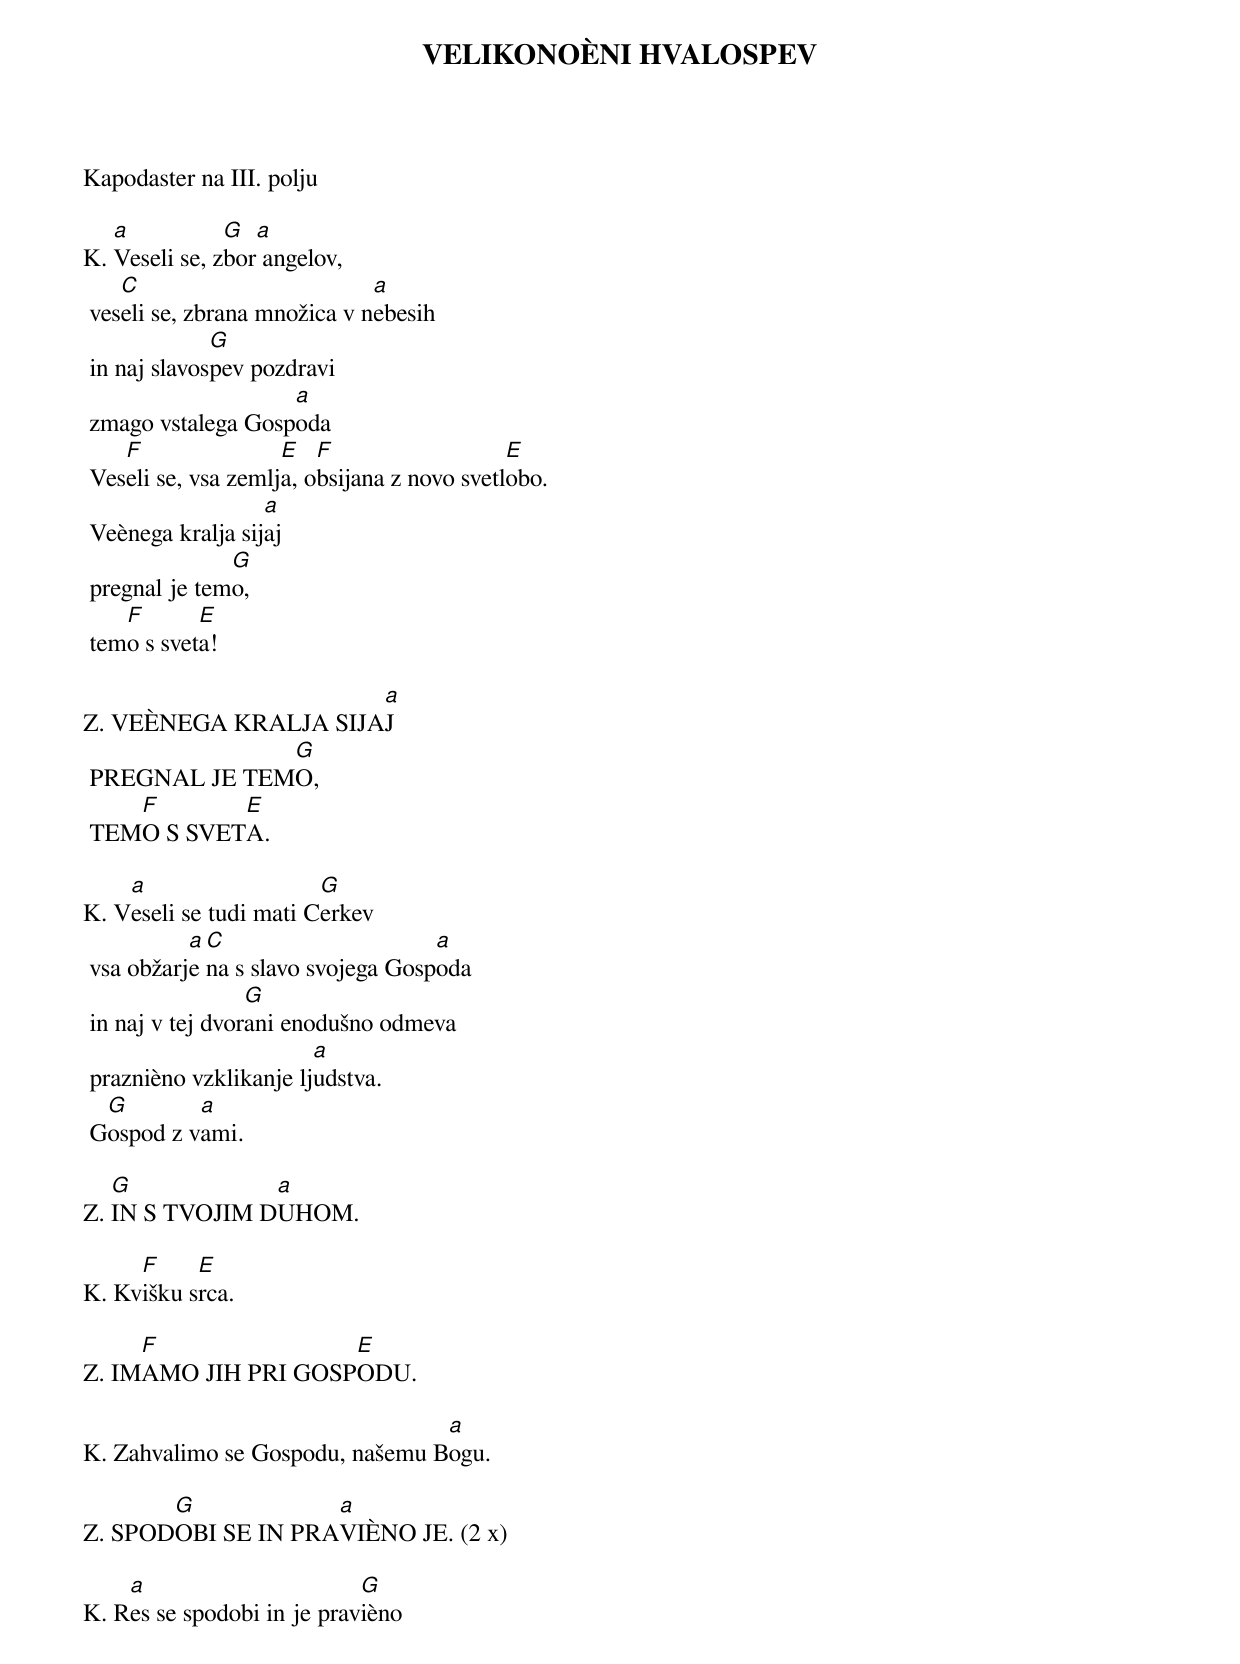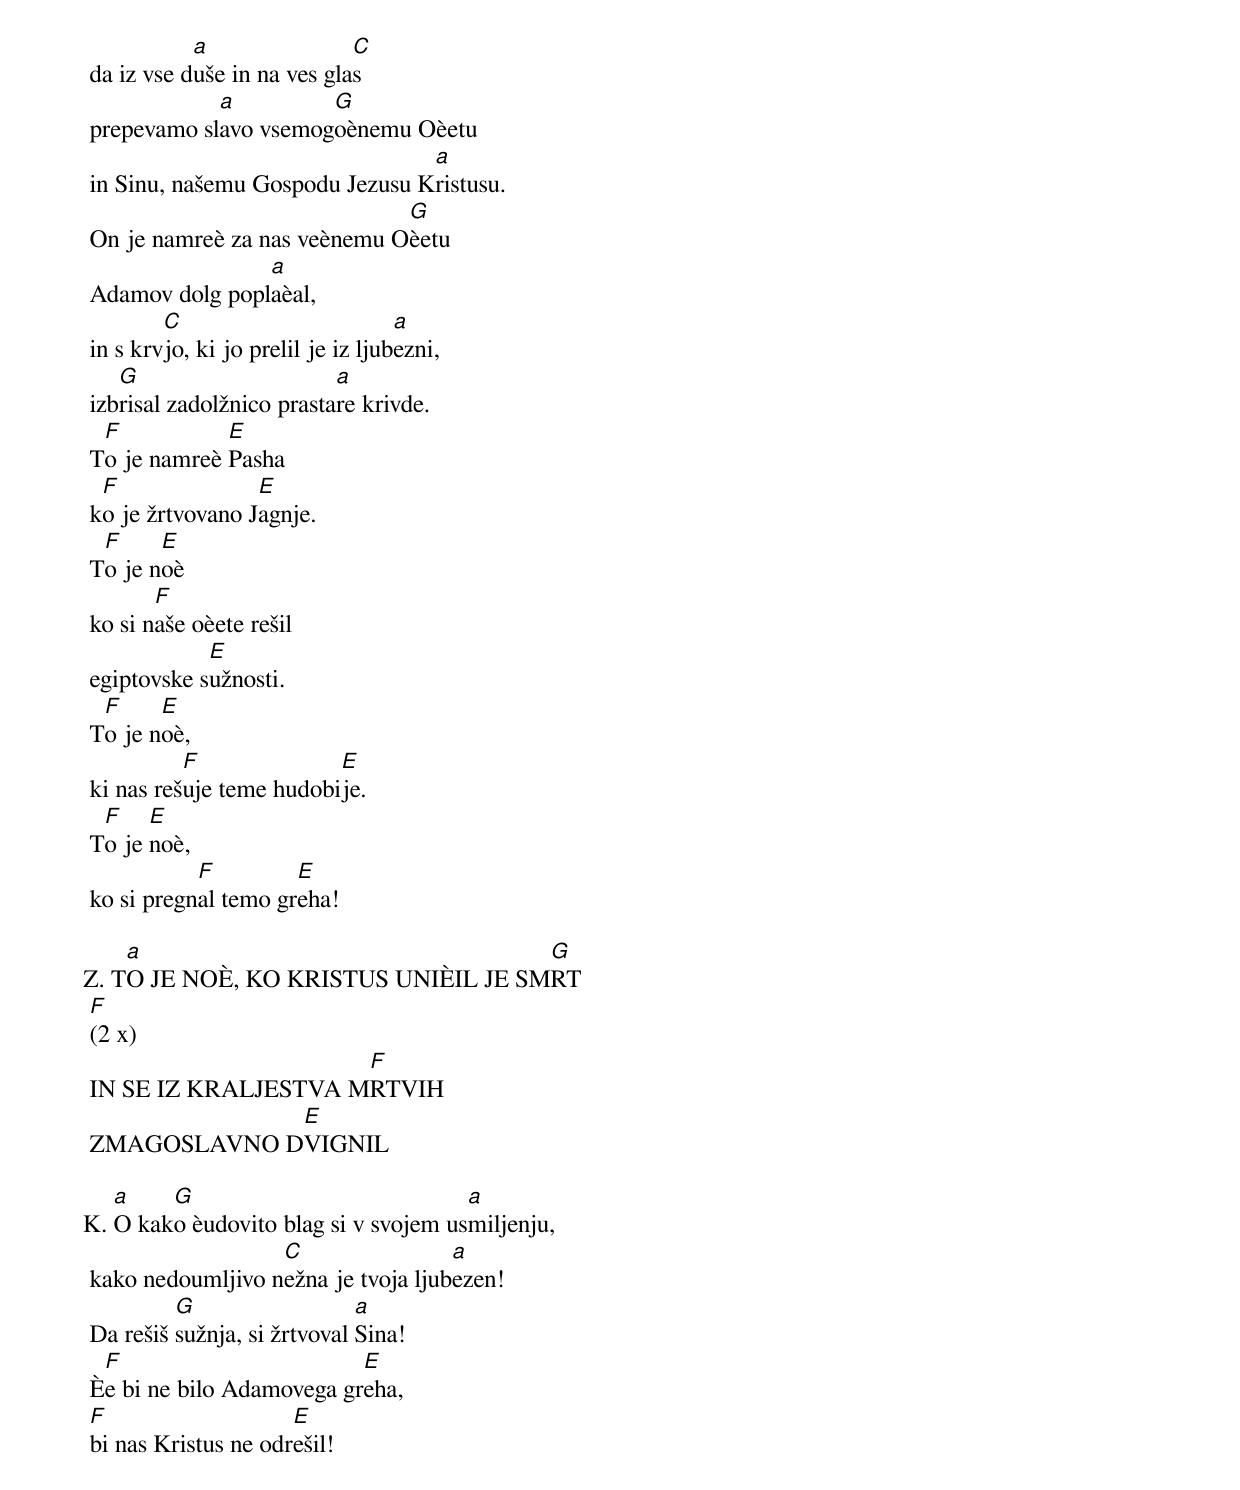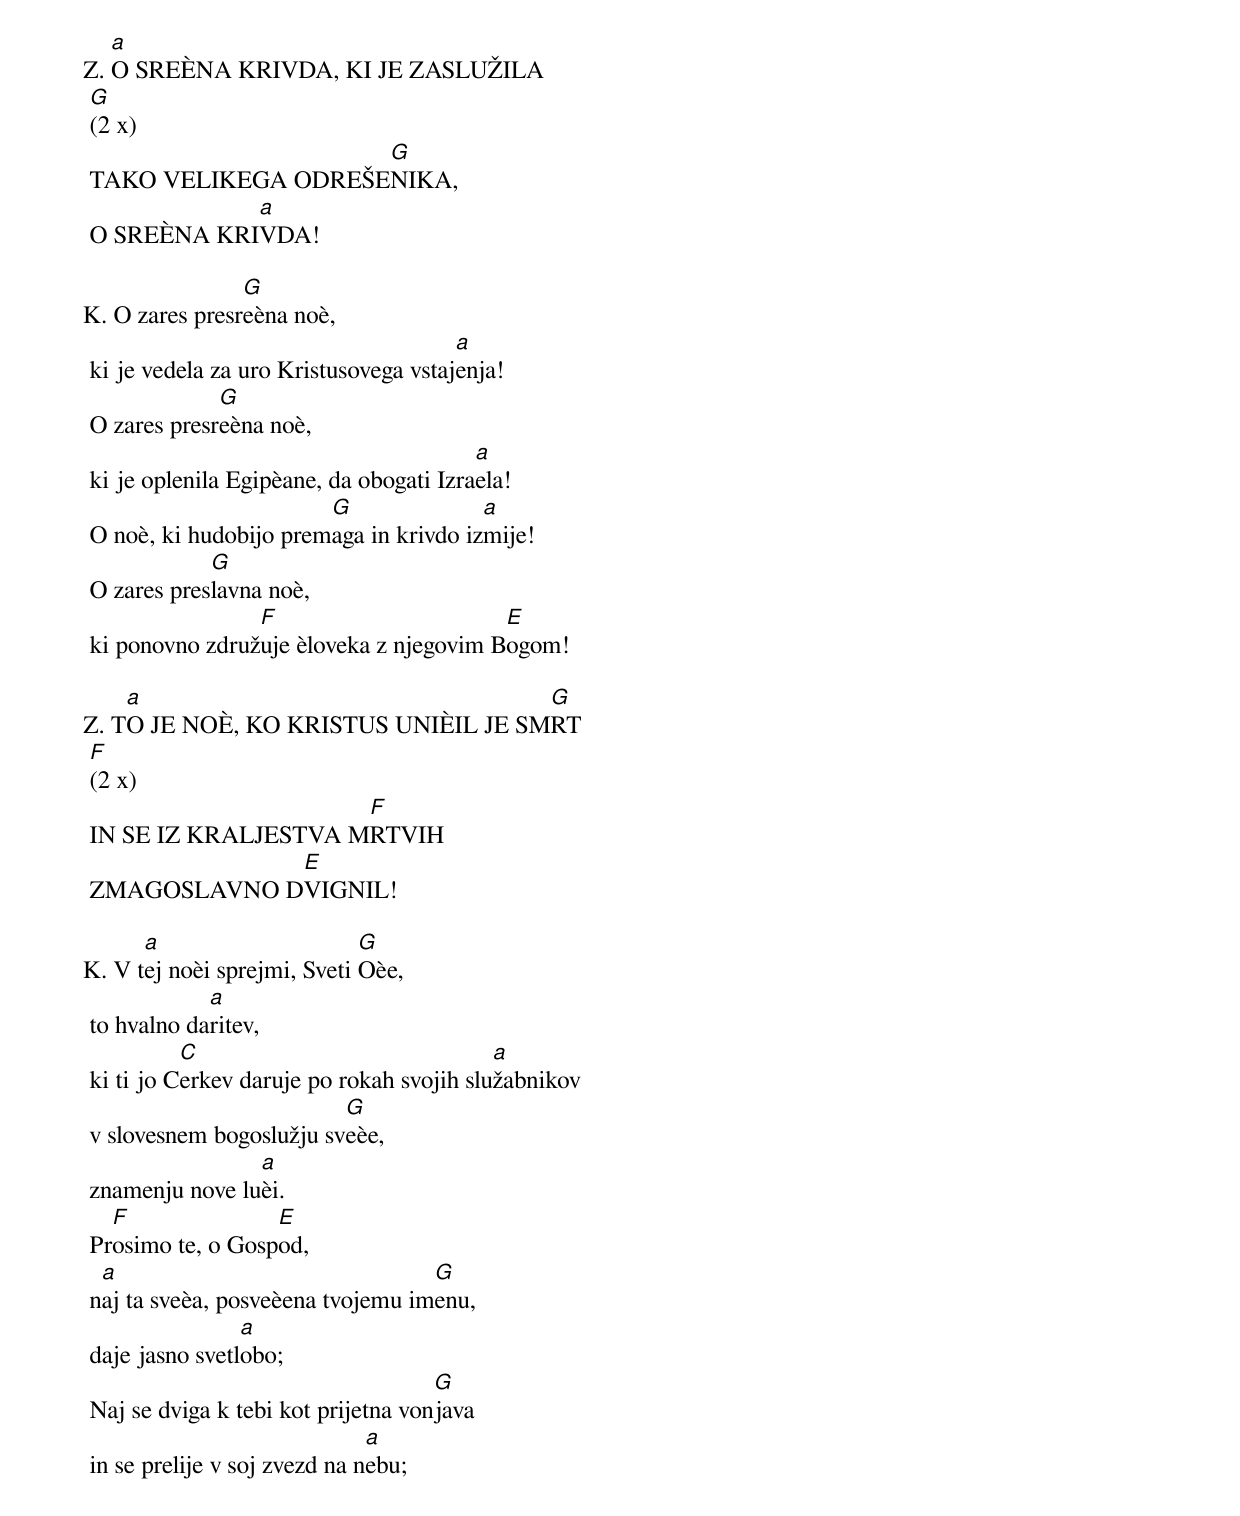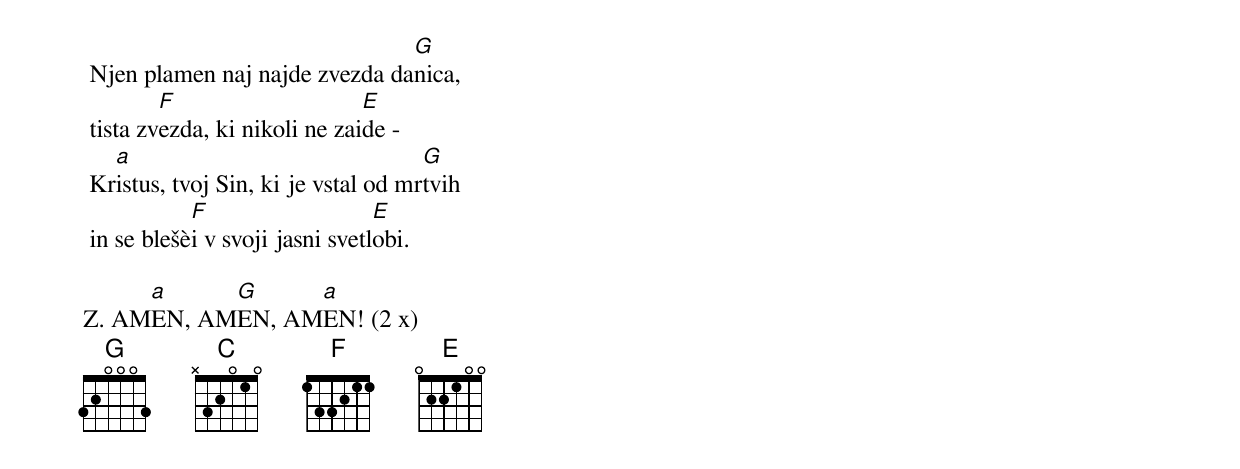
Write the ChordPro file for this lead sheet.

{title: VELIKONOÈNI HVALOSPEV}

Kapodaster na III. polju

K.	[a]Veseli se, z[G]bor[a] angelov,
	ves[C]eli se, zbrana množica v n[a]ebesih
	in naj slavos[G]pev pozdravi
	zmago vstalega Gosp[a]oda
	Ves[F]eli se, vsa zemlj[E]a, o[F]bsijana z novo svetl[E]obo.
	Veènega kralja sij[a]aj
	pregnal je tem[G]o,
	tem[F]o s svet[E]a!

Z.	VEÈNEGA KRALJA SIJA[a]J
	PREGNAL JE TEM[G]O,
	TEM[F]O S SVET[E]A.

K.	V[a]eseli se tudi mati C[G]erkev
	vsa obžarj[a]e[C]na s slavo svojega Gosp[a]oda
	in naj v tej dvor[G]ani enodušno odmeva
	praznièno vzklikanje lj[a]udstva.
	G[G]ospod z v[a]ami.

Z.	[G]IN S TVOJIM D[a]UHOM.

K.	Kv[F]išku s[E]rca.

Z.	IM[F]AMO JIH PRI GOSP[E]ODU.

K.	Zahvalimo se Gospodu, našemu B[a]ogu.

Z.	SPOD[G]OBI SE IN PRA[a]VIÈNO JE. (2 x)

K.	R[a]es se spodobi in je prav[G]ièno
	da iz vse d[a]uše in na ves gla[C]s
	prepevamo sl[a]avo vsemog[G]oènemu Oèetu
	in Sinu, našemu Gospodu Jezusu K[a]ristusu.
	On je namreè za nas veènemu O[G]èetu
	Adamov dolg popl[a]aèal,
	in s krv[C]jo, ki jo prelil je iz ljub[a]ezni,
	izb[G]risal zadolžnico prasta[a]re krivde.
	T[F]o je namreè [E]Pasha
	k[F]o je žrtvovano J[E]agnje.
	T[F]o je n[E]oè
	ko si n[F]aše oèete rešil
	egiptovske s[E]užnosti.
	T[F]o je n[E]oè,
	ki nas reš[F]uje teme hudobi[E]je.
	T[F]o je [E]noè,
	ko si pregn[F]al temo gr[E]eha!

Z.	T[a]O JE NOÈ, KO KRISTUS UNIÈIL JE SM[G]RT
	[F](2 x)
	IN SE IZ KRALJESTVA M[F]RTVIH
	ZMAGOSLAVNO D[E]VIGNIL

K.	[a]O kak[G]o èudovito blag si v svojem us[a]miljenju,
	kako nedoumljivo n[C]ežna je tvoja ljub[a]ezen!
	Da rešiš [G]sužnja, si žrtvoval [a]Sina!
	È[F]e bi ne bilo Adamovega gr[E]eha,
	[F]bi nas Kristus ne odr[E]ešil!

Z.	[a]O SREÈNA KRIVDA, KI JE ZASLUŽILA
	[G](2 x)
	TAKO VELIKEGA ODREŠE[G]NIKA,
	O SREÈNA KRI[a]VDA!

K.	O zares presr[G]eèna noè,
	ki je vedela za uro Kristusovega vstaj[a]enja!
	O zares presr[G]eèna noè,
	ki je oplenila Egipèane, da obogati Izra[a]ela!
	O noè, ki hudobijo prem[G]aga in krivdo iz[a]mije!
	O zares pres[G]lavna noè,
	ki ponovno združ[F]uje èloveka z njegovim B[E]ogom!

Z.	T[a]O JE NOÈ, KO KRISTUS UNIÈIL JE SM[G]RT
	[F](2 x)
	IN SE IZ KRALJESTVA M[F]RTVIH
	ZMAGOSLAVNO D[E]VIGNIL!

K.	V t[a]ej noèi sprejmi, Sveti [G]Oèe,
	to hvalno da[a]ritev,
	ki ti jo C[C]erkev daruje po rokah svojih slu[a]žabnikov
	v slovesnem bogoslužju sv[G]eèe,
	znamenju nove lu[a]èi.
	Pr[F]osimo te, o Gosp[E]od,
	n[a]aj ta sveèa, posveèena tvojemu im[G]enu,
	daje jasno svetl[a]obo;
	Naj se dviga k tebi kot prijetna von[G]java
	in se prelije v soj zvezd na n[a]ebu;
	Njen plamen naj najde zvezda da[G]nica,
	tista zv[F]ezda, ki nikoli ne zai[E]de -
	Kr[a]istus, tvoj Sin, ki je vstal od mr[G]tvih
	in se blešè[F]i v svoji jasni svetl[E]obi.

Z.	AM[a]EN, AM[G]EN, AM[a]EN! (2 x)
